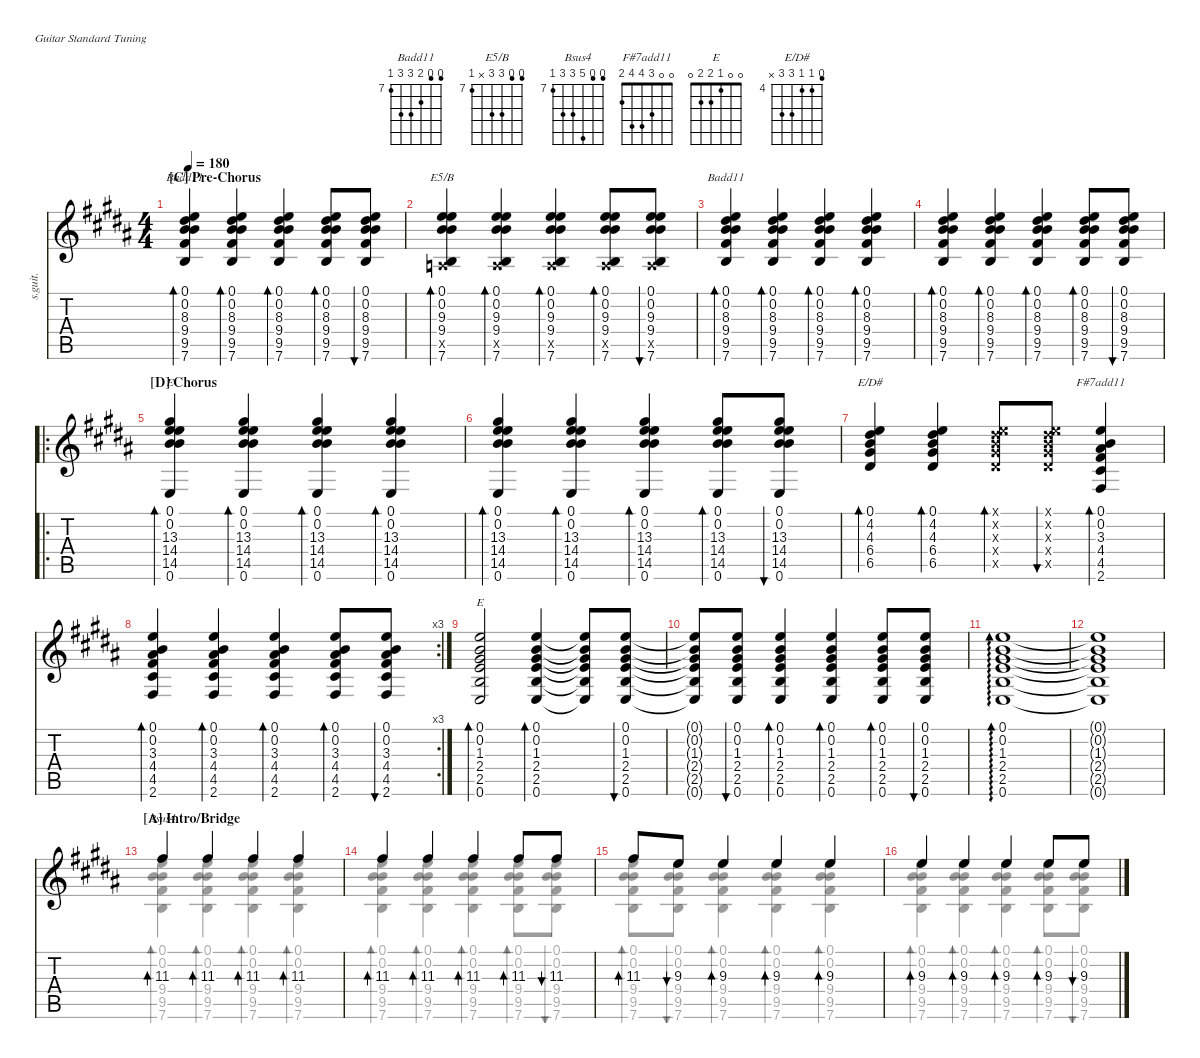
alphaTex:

\defaultSystemsLayout 4
\hideDynamics
\bracketExtendMode nobrackets
\otherSystemsTrackNameOrientation horizontal
\track ("Steel Guitar" "s.guit.") {instrument acousticguitarsteel}
\staff {score tabs}
\tuning (E4 B3 G3 D3 A2 E2)
\chord ("Badd11" 6 6 8 9 9 7) {firstfret 7}
\chord ("E5/B" 6 6 9 9 x 7) {firstfret 7}
\chord ("Bsus4" 6 6 11 9 9 7) {firstfret 7}
\chord ("F#7add11" 0 0 3 4 4 2)
\chord ("E" 12 12 13 14 14 12) {firstfret 13}
\chord ("E/D#" 3 4 4 6 6 x) {firstfret 4}
\chord ("E" 0 0 1 2 2 0)
\voice
\ts (4 4)
\section ("C" "Pre-Chorus")
\tempo 180
\clef g2
\scale
0.957792
\ks b
(7.6 9.5 9.4 8.3 0.2 0.1).4{bd 30 ch "Badd11" dy p} (7.6 9.5 9.4 8.3 0.2 0.1).4{bd 30} (7.6 9.5 9.4 8.3 0.2 0.1).4{bd 30} (7.6 9.5 9.4 8.3 0.2 0.1).8{bd 30} (7.6 9.5 9.4 8.3 0.2 0.1).8{bu 30} |
(7.6 9.4 9.3 0.2 0.1 0.5{x}).4{bd 30 ch "E5/B"} (7.6 9.4 9.3 0.2 0.1 0.5{x}).4{bd 30} (7.6 9.4 9.3 0.2 0.1 0.5{x}).4{bd 30} (7.6 9.4 9.3 0.2 0.1 0.5{x}).8{bd 30} (7.6 9.4 9.3 0.2 0.1 0.5{x}).8{bu 30} |
(7.6 9.5 9.4 8.3 0.2 0.1).4{bd 30 ch "Badd11"} (7.6 9.5 9.4 8.3 0.2 0.1).4{bd 30} (7.6 9.5 9.4 8.3 0.2 0.1).4{bd 30} (7.6 9.5 9.4 8.3 0.2 0.1).4{bd 30} |
(7.6 9.5 9.4 8.3 0.2 0.1).4{bd 30} (7.6 9.5 9.4 8.3 0.2 0.1).4{bd 30} (7.6 9.5 9.4 8.3 0.2 0.1).4{bd 30} (7.6 9.5 9.4 8.3 0.2 0.1).8{bd 30} (7.6 9.5 9.4 8.3 0.2 0.1).8{bu 30} |
\ro
\section ("D" "Chorus")
(0.6 14.5 14.4 13.3 0.2 0.1).4{bd 30 ch "E"} (0.6 14.5 14.4 13.3 0.2 0.1).4{bd 30} (0.6 14.5 14.4 13.3 0.2 0.1).4{bd 30} (0.6 14.5 14.4 13.3 0.2 0.1).4{bd 30} |
(0.6 14.5 14.4 13.3 0.2 0.1).4{bd 30} (0.6 14.5 14.4 13.3 0.2 0.1).4{bd 30} (0.6 14.5 14.4 13.3 0.2 0.1).4{bd 30} (0.6 14.5 14.4 13.3 0.2 0.1).8{bd 30} (0.6 14.5 14.4 13.3 0.2 0.1).8{bu 30} |
(6.5 6.4 4.3 4.2 0.1).4{bd 30 ch "E/D#"} (6.5 6.4 4.3 4.2 0.1).4{bd 30} (6.5{x} 6.4{x} 4.3{x} 4.2{x} 0.1{x}).8{bd 30} (6.5{x} 6.4{x} 4.3{x} 4.2{x} 0.1{x}).8{bu 30} (2.6 4.5 4.4 3.3 0.2 0.1).4{bd 30 ch "F#7add11"} |
\rc 3
(2.6 4.5 4.4 3.3 0.2 0.1).4{bd 30} (2.6 4.5 4.4 3.3 0.2 0.1).4{bd 30} (2.6 4.5 4.4 3.3 0.2 0.1).4{bd 30} (2.6 4.5 4.4 3.3 0.2 0.1).8{bd 30} (2.6 4.5 4.4 3.3 0.2 0.1).8{bu 30} |
(0.6 2.5 2.4 1.3 0.2 0.1).2{bd 30 ch "E"} (0.6 2.5 2.4 1.3 0.2 0.1).4{bd 30} (0.6{t} 2.5{t} 2.4{t} 1.3{t} 0.2{t} 0.1{t}).8 (0.6 2.5 2.4 1.3 0.2 0.1).8{bu 30} |
(0.6{t} 2.5{t} 2.4{t} 1.3{t} 0.2{t} 0.1{t}).8 (0.6 2.5 2.4 1.3 0.2 0.1).8{bu 30} (0.6 2.5 2.4 1.3 0.2 0.1).4{bd 30} (0.6 2.5 2.4 1.3 0.2 0.1).4{bd 30} (0.6 2.5 2.4 1.3 0.2 0.1).8{bd 30} (0.6 2.5 2.4 1.3 0.2 0.1).8{bu 30} |
(0.6 2.5 2.4 1.3 0.2 0.1).1{ad 0} |
(0.6{t} 2.5{t} 2.4{t} 1.3{t} 0.2{t} 0.1{t}).1 |
\section ("A" "Intro/Bridge")
11.3.4{bd 30 ch "Bsus4" dy mf} 11.3.4{bd 30} 11.3.4{bd 30} 11.3.4{bd 30} |
11.3.4{bd 30} 11.3.4{bd 30} 11.3.4{bd 30} 11.3.8{bd 30} 11.3.8{bu 30} |
11.3.8{bd 30} 9.3.8{bu 30 dy mp} 9.3.4{bd 30} 9.3.4{bd 30} 9.3.4{bd 30} |
9.3.4{bd 30} 9.3.4{bd 30} 9.3.4{bd 30} 9.3.8{bd 30} 9.3.8{bu 30}
\voice
\clef g2
\ottava regular
\simile none
\scale
0.957792
\ks b
|
|
|
|
|
|
|
|
|
|
|
|
(7.6 9.4 0.2 0.1 9.5).4{bd 30} (7.6 9.4 0.2 0.1 9.5).4{bd 30} (7.6 9.4 0.2 0.1 9.5).4{bd 30} (7.6 9.4 0.2 0.1 9.5).4{bd 30} |
(7.6 9.4 0.2 0.1 9.5).4{bd 30} (7.6 9.4 0.2 0.1 9.5).4{bd 30} (7.6 9.4 0.2 0.1 9.5).4{bd 30} (7.6 9.4 0.2 0.1 9.5).8{bd 30} (7.6 9.4 0.2 0.1 9.5).8{bu 30} |
(7.6 9.4 0.2 0.1 9.5).8{bd 30} (7.6 9.4 0.2 0.1 9.5).8{bu 30} (7.6 9.4 0.2 0.1 9.5).4{bd 30} (7.6 9.4 0.2 0.1 9.5).4{bd 30} (7.6 9.4 0.2 0.1 9.5).4{bd 30} |
(7.6 9.4 0.2 0.1 9.5).4{bd 30} (7.6 9.4 0.2 0.1 9.5).4{bd 30} (7.6 9.4 0.2 0.1 9.5).4{bd 30} (7.6 9.4 0.2 0.1 9.5).8{bd 30} (7.6 9.4 0.2 0.1 9.5).8{bu 30}
